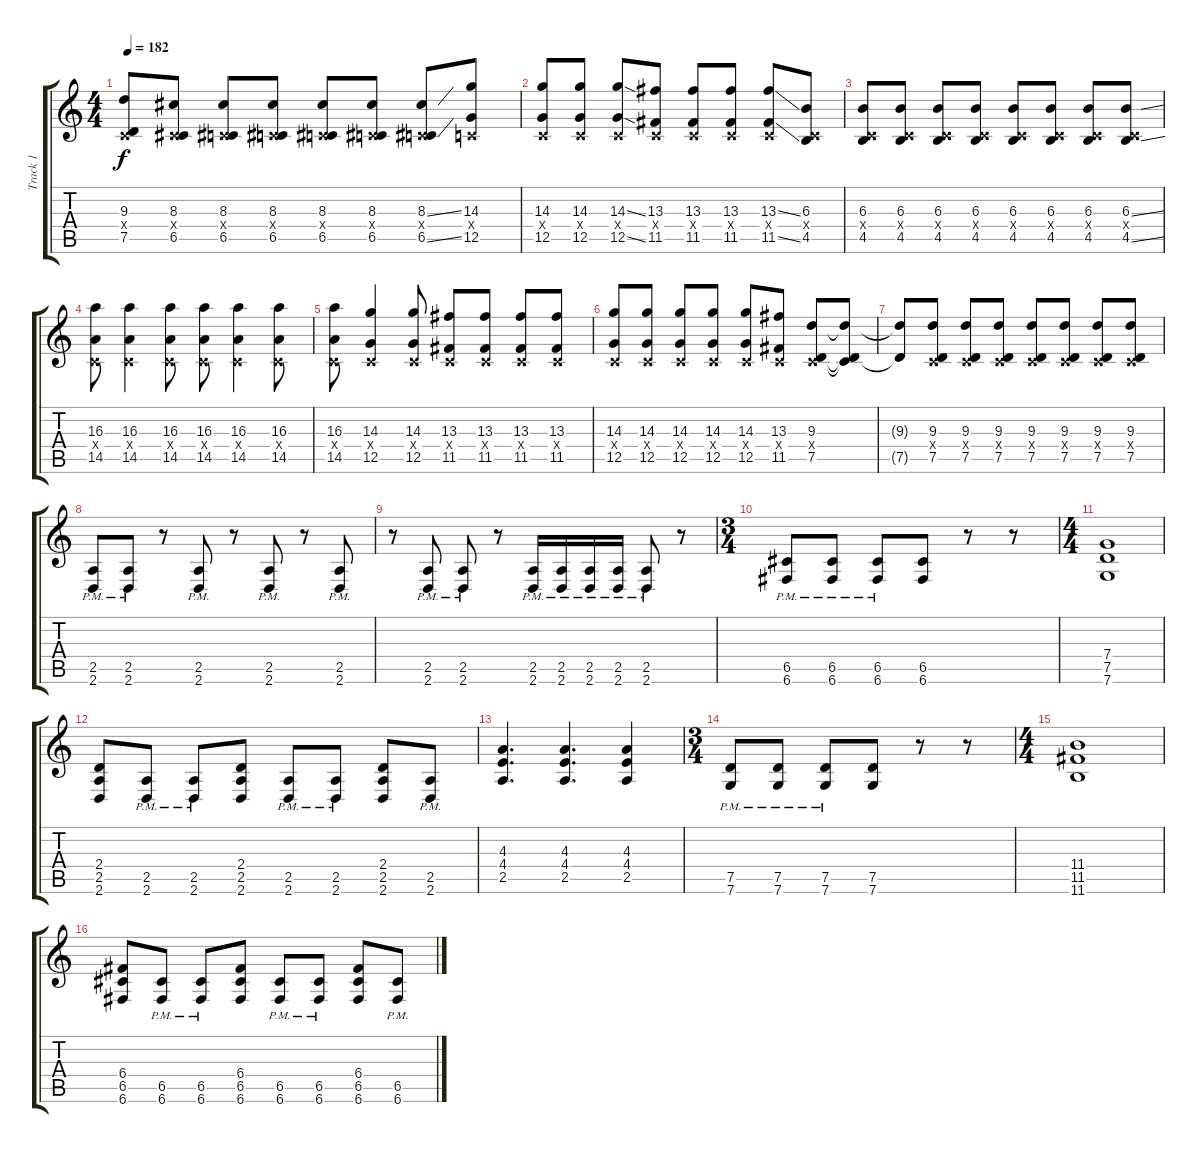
\track ("Track 1" "Track 1") {instrument distortionguitar}
\staff {score tabs}
\tuning (D4 A3 F3 C3 G2 C2) {hide}
\ts (4 4)
\tempo 182
\clef g2
\ks c
(9.3 0.4{x} 7.5).8{dy f} (8.3 0.4{x} 6.5).8 (8.3 0.4{x} 6.5).8 (8.3 0.4{x} 6.5).8 (8.3 0.4{x} 6.5).8 (8.3 0.4{x} 6.5).8 (8.3{ss} 0.4{x} 6.5{ss}).8 (14.3 0.4{x} 12.5).8 |
(14.3 0.4{x} 12.5).8 (14.3 0.4{x} 12.5).8 (14.3{ss} 0.4{x} 12.5{ss}).8 (13.3 0.4{x} 11.5).8 (13.3 0.4{x} 11.5).8 (13.3 0.4{x} 11.5).8 (13.3{ss} 0.4{x} 11.5{ss}).8 (6.3 0.4{x} 4.5).8 |
(6.3 0.4{x} 4.5).8 (6.3 0.4{x} 4.5).8 (6.3 0.4{x} 4.5).8 (6.3 0.4{x} 4.5).8 (6.3 0.4{x} 4.5).8 (6.3 0.4{x} 4.5).8 (6.3 0.4{x} 4.5).8 (6.3{ss} 0.4{x} 4.5{ss}).8 |
(16.3 0.4{x} 14.5).8 (16.3 0.4{x} 14.5).4 (16.3 0.4{x} 14.5).8 (16.3 0.4{x} 14.5).8 (16.3 0.4{x} 14.5).4 (16.3 0.4{x} 14.5).8 |
(16.3 0.4{x} 14.5).8 (14.3 0.4{x} 12.5).4 (14.3 0.4{x} 12.5).8 (13.3 0.4{x} 11.5).8 (13.3 0.4{x} 11.5).8 (13.3 0.4{x} 11.5).8 (13.3 0.4{x} 11.5).8 |
(14.3 0.4{x} 12.5).8 (14.3 0.4{x} 12.5).8 (14.3 0.4{x} 12.5).8 (14.3 0.4{x} 12.5).8 (14.3 0.4{x} 12.5).8 (13.3 0.4{x} 11.5).8 (9.3 0.4{x} 7.5).8 (9.3{t} 0.4{t} 7.5{t}).8 |
(9.3{t} 7.5{t}).8 (9.3 0.4{x} 7.5).8 (9.3 0.4{x} 7.5).8 (9.3 0.4{x} 7.5).8 (9.3 0.4{x} 7.5).8 (9.3 0.4{x} 7.5).8 (9.3 0.4{x} 7.5).8 (9.3 0.4{x} 7.5).8 |
(2.5{pm} 2.6{pm}).8 (2.5{pm} 2.6{pm}).8 r.8 (2.5{pm} 2.6{pm}).8 r.8 (2.5{pm} 2.6{pm}).8 r.8 (2.5{pm} 2.6{pm}).8 |
r.8 (2.5{pm} 2.6{pm}).8 (2.5{pm} 2.6{pm}).8 r.8 (2.5{pm} 2.6{pm}).16 (2.5{pm} 2.6{pm}).16 (2.5{pm} 2.6{pm}).16 (2.5{pm} 2.6{pm}).16 (2.5{pm} 2.6{pm}).8 r.8 |
\ts (3 4)
(6.5{pm} 6.6{pm}).8 (6.5{pm} 6.6{pm}).8 (6.5{pm} 6.6{pm}).8 (6.5 6.6).8 r.8 r.8 |
\ts (4 4)
(7.4 7.5 7.6).1 |
(2.4 2.5 2.6).8 (2.5{pm} 2.6{pm}).8 (2.5{pm} 2.6{pm}).8 (2.4 2.5 2.6).8 (2.5{pm} 2.6{pm}).8 (2.5{pm} 2.6{pm}).8 (2.4 2.5 2.6).8 (2.5{pm} 2.6{pm}).8 |
(4.3 4.4 2.5).4{d} (4.3 4.4 2.5).4{d} (4.3 4.4 2.5).4 |
\ts (3 4)
(7.5{pm} 7.6{pm}).8 (7.5{pm} 7.6{pm}).8 (7.5{pm} 7.6{pm}).8 (7.5 7.6).8 r.8 r.8 |
\ts (4 4)
(11.4 11.5 11.6).1 |
(6.4 6.5 6.6).8 (6.5{pm} 6.6{pm}).8 (6.5{pm} 6.6{pm}).8 (6.4 6.5 6.6).8 (6.5{pm} 6.6{pm}).8 (6.5{pm} 6.6{pm}).8 (6.4 6.5 6.6).8 (6.5{pm} 6.6{pm}).8
